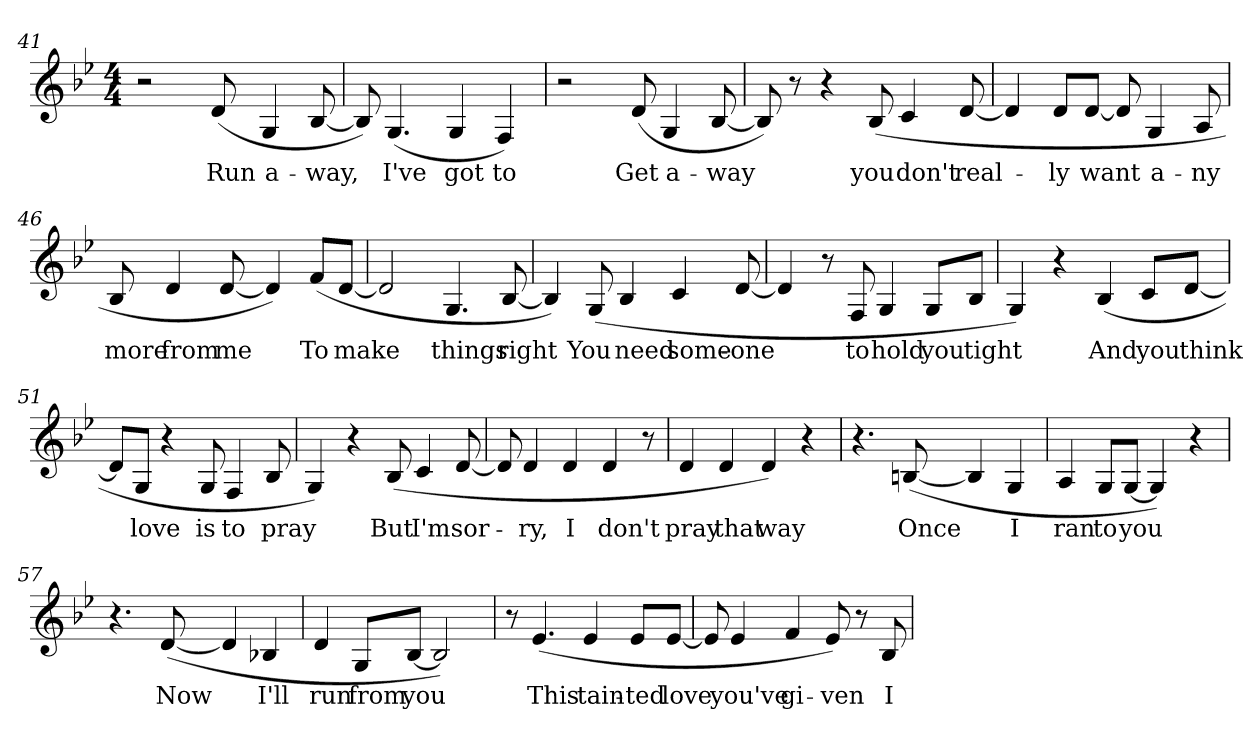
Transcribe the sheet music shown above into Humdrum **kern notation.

**kern	**text
*part1	*part1
*staff1	*staff1
*clefG2	*
*k[b-e-]	*
*g:	*
*M4/4	*
=41	=41
2r	.
!	!LO:LY:b:color=#000000
(8di/	Run
!	!LO:LY:b:color=#000000
4Gi/	a-
!	!LO:LY:b:color=#000000
[8B-i/	-way,
=42	=42
8B-i/])	.
!	!LO:LY:b:color=#000000
(4.Gi/	I've
!	!LO:LY:b:color=#000000
4Gi/	got
!	!LO:LY:b:color=#000000
4Fi/)	to
=43	=43
2r	.
!	!LO:LY:b:color=#000000
(8di/	Get
!	!LO:LY:b:color=#000000
4Gi/	a-
!	!LO:LY:b:color=#000000
[8B-i/	-way
!!LO:LB:g=z
=44	=44
8B-i/])	.
8r	.
4r	.
!	!LO:LY:b:color=#000000
(8B-i/	you
!	!LO:LY:b:color=#000000
4ci/	don't
!	!LO:LY:b:color=#000000
[8di/	real-
=45	=45
4di/]	.
!	!LO:LY:b:color=#000000
8di/L	-ly
!	!LO:LY:b:color=#000000
[8di/J	want
8di/]	.
!	!LO:LY:b:color=#000000
4Gi/	a-
!	!LO:LY:b:color=#000000
8Ai/	-ny
=46	=46
!	!LO:LY:b:color=#000000
8B-i/	more
!	!LO:LY:b:color=#000000
4di/	from
!	!LO:LY:b:color=#000000
[8di/	me
4di/])	.
!	!LO:LY:b:color=#000000
(8fi/L	To
!	!LO:LY:b:color=#000000
[8di/J	make
=47	=47
2di/]	.
!	!LO:LY:b:color=#000000
4.Gi/	things
!	!LO:LY:b:color=#000000
[8B-i/	right
!!LO:PB:g=z
=48	=48
4B-i/])	.
!	!LO:LY:b:color=#000000
(8Gi/	You
!	!LO:LY:b:color=#000000
4B-i/	need
!	!LO:LY:b:color=#000000
4ci/	some-
!	!LO:LY:b:color=#000000
[8di/	-one
=49	=49
4di/]	.
8r	.
!	!LO:LY:b:color=#000000
8Fi/	to
!	!LO:LY:b:color=#000000
4Gi/	hold
!	!LO:LY:b:color=#000000
8Gi/L	you
!	!LO:LY:b:color=#000000
8B-i/J	tight
=50	=50
4Gi/)	.
4r	.
!	!LO:LY:b:color=#000000
(4B-i/	And
!	!LO:LY:b:color=#000000
8ci/L	you
!	!LO:LY:b:color=#000000
[8di/J	think
=51	=51
8di/L]	.
!	!LO:LY:b:color=#000000
8Gi/J	love
4r	.
!	!LO:LY:b:color=#000000
8Gi/	is
!	!LO:LY:b:color=#000000
4Fi/	to
!	!LO:LY:b:color=#000000
8B-i/	pray
!!LO:LB:g=z
=52	=52
4Gi/)	.
4r	.
!	!LO:LY:b:color=#000000
(8B-i/	But
!	!LO:LY:b:color=#000000
4ci/	I'm
!	!LO:LY:b:color=#000000
[8di/	sor-
=53	=53
8di/]	.
!	!LO:LY:b:color=#000000
4di/	-ry,
!	!LO:LY:b:color=#000000
4di/	I
!	!LO:LY:b:color=#000000
4di/	don't
8r	.
=54	=54
!	!LO:LY:b:color=#000000
4di/	pray
!	!LO:LY:b:color=#000000
4di/	that
!	!LO:LY:b:color=#000000
4di/)	way
4r	.
=55	=55
4.r	.
!	!LO:LY:b:color=#000000
([8Bni/	Once
4Bi/]	.
!	!LO:LY:b:color=#000000
4Gi/	I
=56	=56
!	!LO:LY:b:color=#000000
4Ai/	ran
!	!LO:LY:b:color=#000000
8Gi/L	to
!	!LO:LY:b:color=#000000
[8Gi/J	you
4Gi/])	.
4r	.
!!LO:LB:g=z
=57	=57
4.r	.
!	!LO:LY:b:color=#000000
([8di/	Now
4di/]	.
!	!LO:LY:b:color=#000000
4B-Xi/	I'll
=58	=58
!	!LO:LY:b:color=#000000
4di/	run
!	!LO:LY:b:color=#000000
8Gi/L	from
!	!LO:LY:b:color=#000000
[8B-i/J	you
2B-i/])	.
=59	=59
8r	.
!	!LO:LY:b:color=#000000
(4.e-i/	This
!	!LO:LY:b:color=#000000
4e-i/	tain-
!	!LO:LY:b:color=#000000
8e-i/L	-ted
!	!LO:LY:b:color=#000000
[8e-i/J	love
=60	=60
8e-i/]	.
!	!LO:LY:b:color=#000000
4e-i/	you've
!	!LO:LY:b:color=#000000
4fi/	gi-
!	!LO:LY:b:color=#000000
8e-i/)	-ven
8r	.
!	!LO:LY:b:color=#000000
8B-i/	I
=	=
*-	*-
